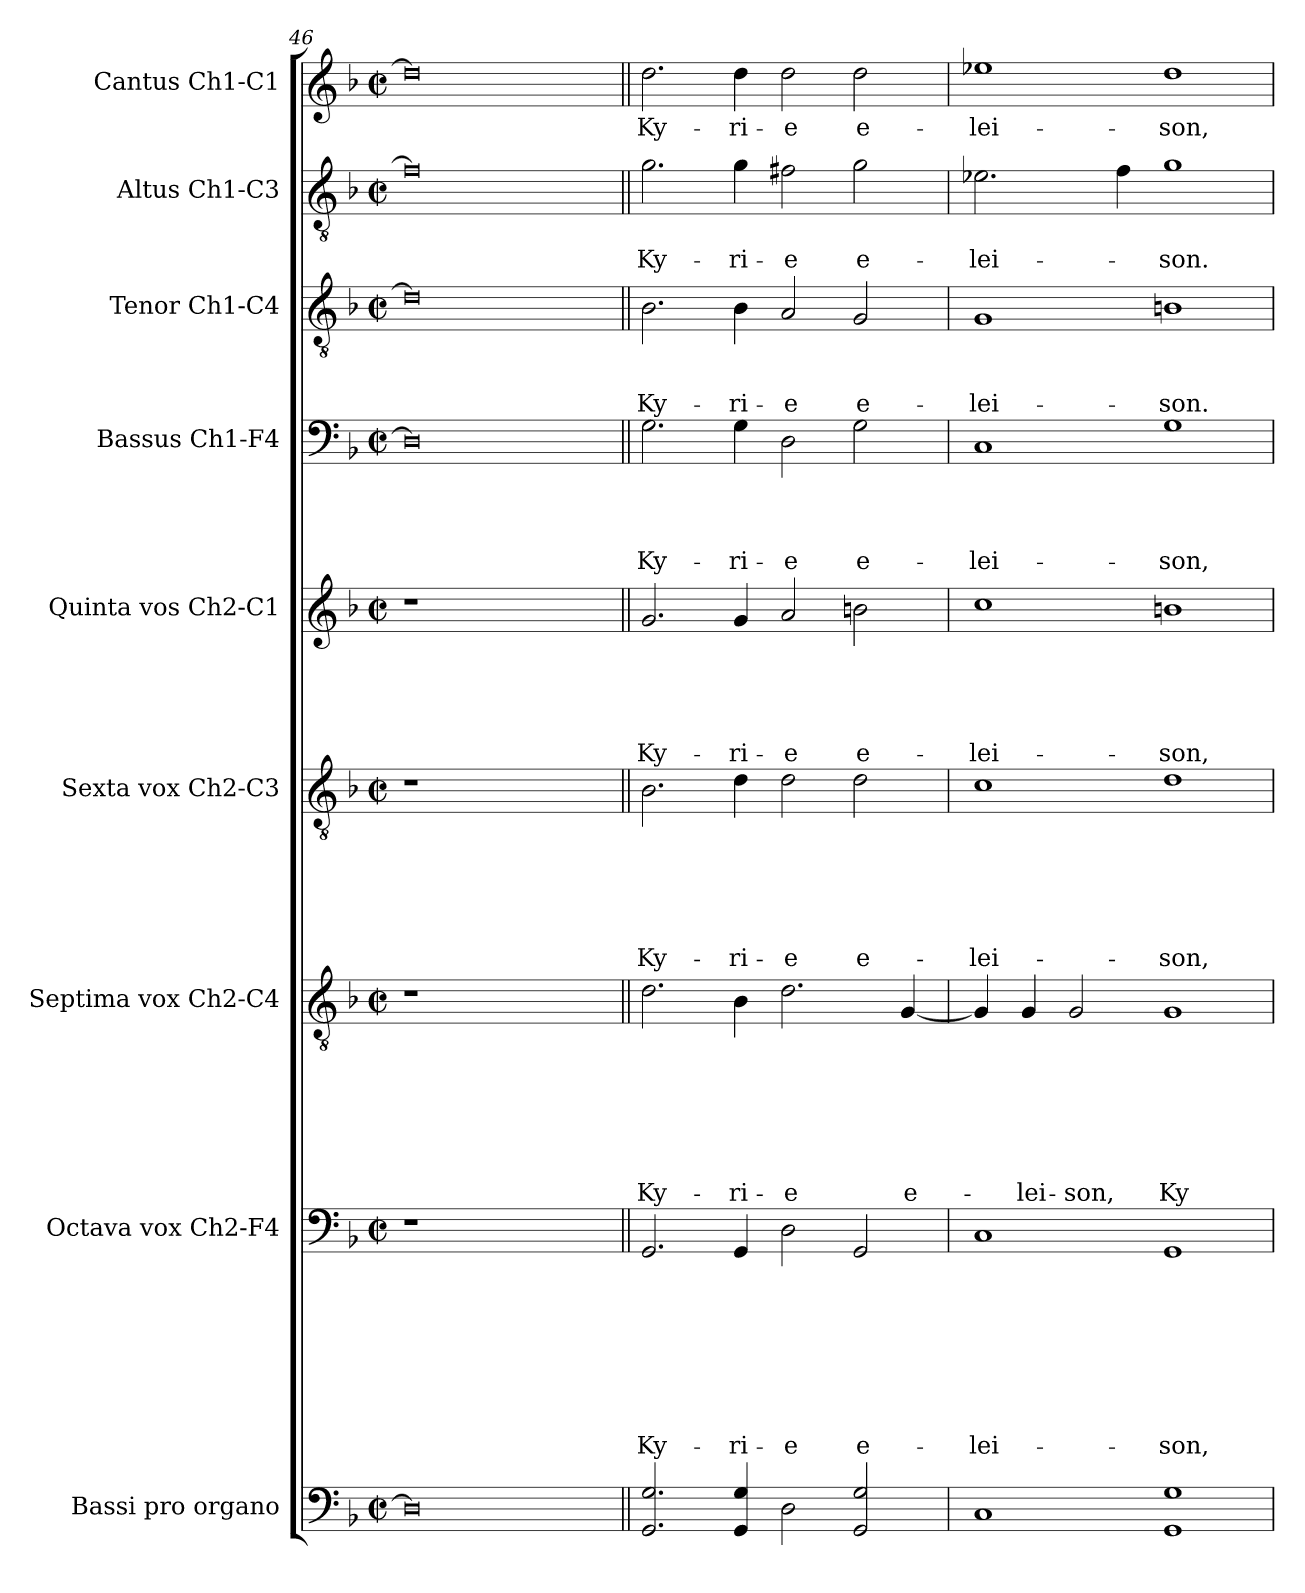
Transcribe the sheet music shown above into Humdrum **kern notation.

**kern	**kern	**text	**text	**text	**text	**text	**text	**text	**text	**kern	**text	**text	**text	**text	**text	**text	**text	**kern	**text	**text	**text	**text	**text	**text	**kern	**text	**text	**text	**text	**text	**kern	**text	**text	**text	**text	**kern	**text	**text	**text	**kern	**text	**text	**kern	**text
*part9	*part8	*part8	*part8	*part8	*part8	*part8	*part8	*part8	*part8	*part7	*part7	*part7	*part7	*part7	*part7	*part7	*part7	*part6	*part6	*part6	*part6	*part6	*part6	*part6	*part5	*part5	*part5	*part5	*part5	*part5	*part4	*part4	*part4	*part4	*part4	*part3	*part3	*part3	*part3	*part2	*part2	*part2	*part1	*part1
*staff9	*staff8	*staff8	*staff8	*staff8	*staff8	*staff8	*staff8	*staff8	*staff8	*staff7	*staff7	*staff7	*staff7	*staff7	*staff7	*staff7	*staff7	*staff6	*staff6	*staff6	*staff6	*staff6	*staff6	*staff6	*staff5	*staff5	*staff5	*staff5	*staff5	*staff5	*staff4	*staff4	*staff4	*staff4	*staff4	*staff3	*staff3	*staff3	*staff3	*staff2	*staff2	*staff2	*staff1	*staff1
*I"Bassi pro  organo	*I"Octava vox Ch2-F4	*	*	*	*	*	*	*	*	*I"Septima vox Ch2-C4	*	*	*	*	*	*	*	*I"Sexta vox Ch2-C3	*	*	*	*	*	*	*I"Quinta vos Ch2-C1	*	*	*	*	*	*I"Bassus Ch1-F4	*	*	*	*	*I"Tenor Ch1-C4	*	*	*	*I"Altus Ch1-C3	*	*	*I"Cantus Ch1-C1	*
*	*	*	*	*	*	*	*	*	*	*	*	*	*	*	*	*	*	*	*	*	*	*	*	*	*	*	*	*	*	*	*I'B	*	*	*	*	*I'T	*	*	*	*I'A	*	*	*I'C	*
*clefF4	*clefF4	*	*	*	*	*	*	*	*	*clefGv2	*	*	*	*	*	*	*	*clefGv2	*	*	*	*	*	*	*clefG2	*	*	*	*	*	*clefF4	*	*	*	*	*clefGv2	*	*	*	*clefGv2	*	*	*clefG2	*
*k[b-]	*k[b-]	*	*	*	*	*	*	*	*	*k[b-]	*	*	*	*	*	*	*	*k[b-]	*	*	*	*	*	*	*k[b-]	*	*	*	*	*	*k[b-]	*	*	*	*	*k[b-]	*	*	*	*k[b-]	*	*	*k[b-]	*
*F:	*F:	*	*	*	*	*	*	*	*	*F:	*	*	*	*	*	*	*	*F:	*	*	*	*	*	*	*F:	*	*	*	*	*	*F:	*	*	*	*	*F:	*	*	*	*F:	*	*	*F:	*
*M2/2	*M2/2	*	*	*	*	*	*	*	*	*M2/2	*	*	*	*	*	*	*	*M2/2	*	*	*	*	*	*	*M2/2	*	*	*	*	*	*M2/2	*	*	*	*	*M2/2	*	*	*	*M2/2	*	*	*M2/2	*
*met(c|)	*met(c|)	*	*	*	*	*	*	*	*	*met(c|)	*	*	*	*	*	*	*	*met(c|)	*	*	*	*	*	*	*met(c|)	*	*	*	*	*	*met(c|)	*	*	*	*	*met(c|)	*	*	*	*met(c|)	*	*	*met(c|)	*
=46	=46	=46	=46	=46	=46	=46	=46	=46	=46	=46	=46	=46	=46	=46	=46	=46	=46	=46	=46	=46	=46	=46	=46	=46	=46	=46	=46	=46	=46	=46	=46	=46	=46	=46	=46	=46	=46	=46	=46	=46	=46	=46	=46	=46
0D]	1r	.	.	.	.	.	.	.	.	1r	.	.	.	.	.	.	.	1r	.	.	.	.	.	.	1r	.	.	.	.	.	0D]	.	.	.	.	0d]	.	.	.	0f#]	.	.	0dd]	.
.	1ryy	.	.	.	.	.	.	.	.	1ryy	.	.	.	.	.	.	.	1ryy	.	.	.	.	.	.	1ryy	.	.	.	.	.	.	.	.	.	.	.	.	.	.	.	.	.	.	.
!!LO:PB:g=z
=47||	=47||	=47||	=47||	=47||	=47||	=47||	=47||	=47||	=47||	=47||	=47||	=47||	=47||	=47||	=47||	=47||	=47||	=47||	=47||	=47||	=47||	=47||	=47||	=47||	=47||	=47||	=47||	=47||	=47||	=47||	=47||	=47||	=47||	=47||	=47||	=47||	=47||	=47||	=47||	=47||	=47||	=47||	=47||	=47||
!	!	!	!	!	!	!	!	!	!LO:LY:b	!	!	!	!	!	!	!	!LO:LY:b	!	!	!	!	!	!	!LO:LY:b	!	!	!	!	!	!LO:LY:b	!	!	!	!	!LO:LY:b	!	!	!	!LO:LY:b	!	!	!LO:LY:b	!	!LO:LY:b
2.GG/ 2.G/	2.GG/	.	.	.	.	.	.	.	Ky-	2.d\	.	.	.	.	.	.	Ky-	2.B-\	.	.	.	.	.	Ky-	2.g/	.	.	.	.	Ky-	2.G\	.	.	.	Ky-	2.B-\	.	.	Ky-	2.g\	.	Ky-	2.dd\	Ky-
!	!	!	!	!	!	!	!	!	!LO:LY:b	!	!	!	!	!	!	!	!LO:LY:b	!	!	!	!	!	!	!LO:LY:b	!	!	!	!	!	!LO:LY:b	!	!	!	!	!LO:LY:b	!	!	!	!LO:LY:b	!	!	!LO:LY:b	!	!LO:LY:b
4GG/ 4G/	4GG/	.	.	.	.	.	.	.	-ri-	4B-\	.	.	.	.	.	.	-ri-	4d\	.	.	.	.	.	-ri-	4g/	.	.	.	.	-ri-	4G\	.	.	.	-ri-	4B-\	.	.	-ri-	4g\	.	-ri-	4dd\	-ri-
!	!	!	!	!	!	!	!	!	!LO:LY:b	!	!	!	!	!	!	!	!LO:LY:b	!	!	!	!	!	!	!LO:LY:b	!	!	!	!	!	!LO:LY:b	!	!	!	!	!LO:LY:b	!	!	!	!LO:LY:b	!	!	!LO:LY:b	!	!LO:LY:b
2D\	2D\	.	.	.	.	.	.	.	-e	2.d\	.	.	.	.	.	.	-e	2d\	.	.	.	.	.	-e	2a/	.	.	.	.	-e	2D\	.	.	.	-e	2A/	.	.	-e	2f#X\	.	-e	2dd\	-e
!	!	!	!	!	!	!	!	!	!LO:LY:b	!	!	!	!	!	!	!	!	!	!	!	!	!	!	!LO:LY:b	!	!	!	!	!	!LO:LY:b	!	!	!	!	!LO:LY:b	!	!	!	!LO:LY:b	!	!	!LO:LY:b	!	!LO:LY:b
2GG/ 2G/	2GG/	.	.	.	.	.	.	.	e-	.	.	.	.	.	.	.	.	2d\	.	.	.	.	.	e-	2bn\	.	.	.	.	e-	2G\	.	.	.	e-	2G/	.	.	e-	2g\	.	e-	2dd\	e-
!	!	!	!	!	!	!	!	!	!	!	!	!	!	!	!	!	!LO:LY:b	!	!	!	!	!	!	!	!	!	!	!	!	!	!	!	!	!	!	!	!	!	!	!	!	!	!	!
.	.	.	.	.	.	.	.	.	.	[4G/	.	.	.	.	.	.	e-	.	.	.	.	.	.	.	.	.	.	.	.	.	.	.	.	.	.	.	.	.	.	.	.	.	.	.
=48	=48	=48	=48	=48	=48	=48	=48	=48	=48	=48	=48	=48	=48	=48	=48	=48	=48	=48	=48	=48	=48	=48	=48	=48	=48	=48	=48	=48	=48	=48	=48	=48	=48	=48	=48	=48	=48	=48	=48	=48	=48	=48	=48	=48
!	!	!	!	!	!	!	!	!	!LO:LY:b	!	!	!	!	!	!	!	!	!	!	!	!	!	!	!LO:LY:b	!	!	!	!	!	!LO:LY:b	!	!	!	!	!LO:LY:b	!	!	!	!LO:LY:b	!	!	!LO:LY:b	!	!LO:LY:b
1C	1C	.	.	.	.	.	.	.	-lei-	4G/]	.	.	.	.	.	.	.	1c	.	.	.	.	.	-lei-	1cc	.	.	.	.	-lei-	1C	.	.	.	-lei-	1G	.	.	-lei-	2.e-X\	.	-lei-	1ee-X	-lei-
!	!	!	!	!	!	!	!	!	!	!	!	!	!	!	!	!	!LO:LY:b	!	!	!	!	!	!	!	!	!	!	!	!	!	!	!	!	!	!	!	!	!	!	!	!	!	!	!
.	.	.	.	.	.	.	.	.	.	4G/	.	.	.	.	.	.	-lei-	.	.	.	.	.	.	.	.	.	.	.	.	.	.	.	.	.	.	.	.	.	.	.	.	.	.	.
!	!	!	!	!	!	!	!	!	!	!	!	!	!	!	!	!	!LO:LY:b	!	!	!	!	!	!	!	!	!	!	!	!	!	!	!	!	!	!	!	!	!	!	!	!	!	!	!
.	.	.	.	.	.	.	.	.	.	2G/	.	.	.	.	.	.	-son,	.	.	.	.	.	.	.	.	.	.	.	.	.	.	.	.	.	.	.	.	.	.	.	.	.	.	.
.	.	.	.	.	.	.	.	.	.	.	.	.	.	.	.	.	.	.	.	.	.	.	.	.	.	.	.	.	.	.	.	.	.	.	.	.	.	.	.	4f\	.	.	.	.
!	!	!	!	!	!	!	!	!	!LO:LY:b	!	!	!	!	!	!	!	!LO:LY:b	!	!	!	!	!	!	!LO:LY:b	!	!	!	!	!	!LO:LY:b	!	!	!	!	!LO:LY:b	!	!	!	!LO:LY:b	!	!	!LO:LY:b	!	!LO:LY:b
1GG 1G	1GG	.	.	.	.	.	.	.	-son,	1G	.	.	.	.	.	.	Ky-	1d	.	.	.	.	.	-son,	1bn	.	.	.	.	-son,	1G	.	.	.	-son,	1Bn	.	.	-son.	1g	.	-son.	1dd	-son,
=	=	=	=	=	=	=	=	=	=	=	=	=	=	=	=	=	=	=	=	=	=	=	=	=	=	=	=	=	=	=	=	=	=	=	=	=	=	=	=	=	=	=	=	=
*-	*-	*-	*-	*-	*-	*-	*-	*-	*-	*-	*-	*-	*-	*-	*-	*-	*-	*-	*-	*-	*-	*-	*-	*-	*-	*-	*-	*-	*-	*-	*-	*-	*-	*-	*-	*-	*-	*-	*-	*-	*-	*-	*-	*-
